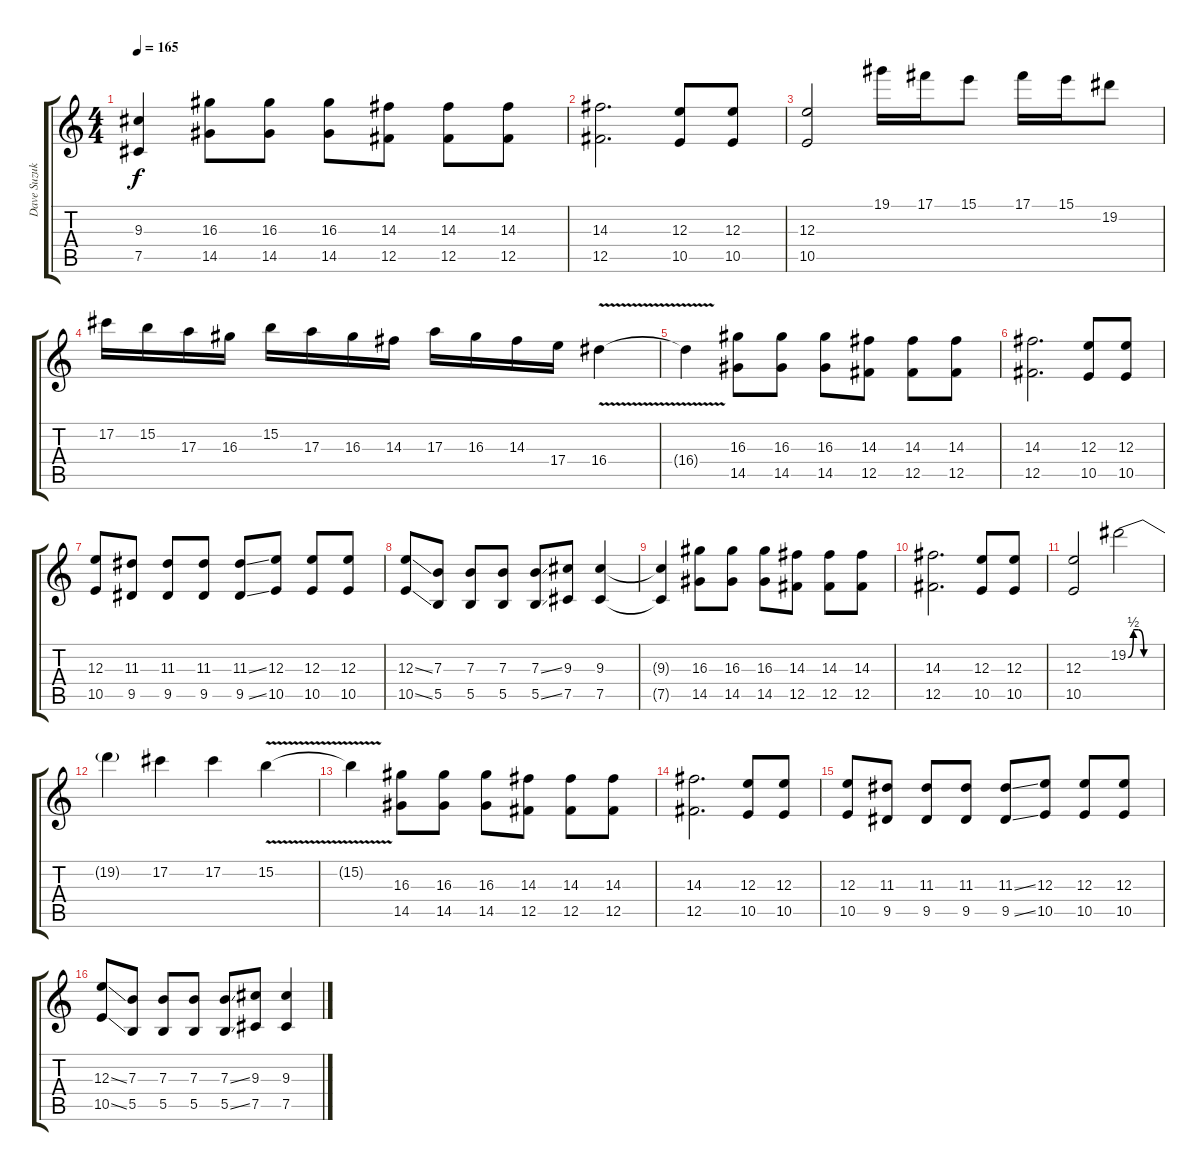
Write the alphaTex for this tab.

\track ("Dave Suzuki - Lead (Melodic Part)" "Dave Suzuk") {instrument distortionguitar}
\staff {score tabs}
\tuning (Db4 Ab3 E3 B2 Gb2 Db2) {hide}
\ts (4 4)
\tempo 165
\clef g2
\ks c
(9.3{t} 7.5{t}).4{dy f} (16.3 14.5).8 (16.3 14.5).8 (16.3 14.5).8 (14.3 12.5).8 (14.3 12.5).8 (14.3 12.5).8 |
(14.3 12.5).2{d} (12.3 10.5).8 (12.3 10.5).8 |
(12.3 10.5).2 19.1.16 17.1.16 15.1.8 17.1.16 15.1.16 19.2.8 |
17.2.16 15.2.16 17.3.16 16.3.16 15.2.16 17.3.16 16.3.16 14.3.16 17.3.16 16.3.16 14.3.16 17.4.16 16.4{v}.4 |
16.4{t}.4 (16.3 14.5).8 (16.3 14.5).8 (16.3 14.5).8 (14.3 12.5).8 (14.3 12.5).8 (14.3 12.5).8 |
(14.3 12.5).2{d} (12.3 10.5).8 (12.3 10.5).8 |
(12.3 10.5).8 (11.3 9.5).8 (11.3 9.5).8 (11.3 9.5).8 (11.3{ss} 9.5{ss}).8 (12.3 10.5).8 (12.3 10.5).8 (12.3 10.5).8 |
(12.3{ss} 10.5{ss}).8 (7.3 5.5).8 (7.3 5.5).8 (7.3 5.5).8 (7.3{ss} 5.5{ss}).8 (9.3 7.5).8 (9.3 7.5).4 |
(9.3{t} 7.5{t}).4 (16.3 14.5).8 (16.3 14.5).8 (16.3 14.5).8 (14.3 12.5).8 (14.3 12.5).8 (14.3 12.5).8 |
(14.3 12.5).2{d} (12.3 10.5).8 (12.3 10.5).8 |
(12.3 10.5).2 19.2{be (custom 0 0 10 2 20 2 30 0 60 0)}.2 |
19.2{t}.4 17.2.4 17.2.4 15.2{v}.4 |
15.2{t}.4 (16.3 14.5).8 (16.3 14.5).8 (16.3 14.5).8 (14.3 12.5).8 (14.3 12.5).8 (14.3 12.5).8 |
(14.3 12.5).2{d} (12.3 10.5).8 (12.3 10.5).8 |
(12.3 10.5).8 (11.3 9.5).8 (11.3 9.5).8 (11.3 9.5).8 (11.3{ss} 9.5{ss}).8 (12.3 10.5).8 (12.3 10.5).8 (12.3 10.5).8 |
(12.3{ss} 10.5{ss}).8 (7.3 5.5).8 (7.3 5.5).8 (7.3 5.5).8 (7.3{ss} 5.5{ss}).8 (9.3 7.5).8 (9.3 7.5).4
